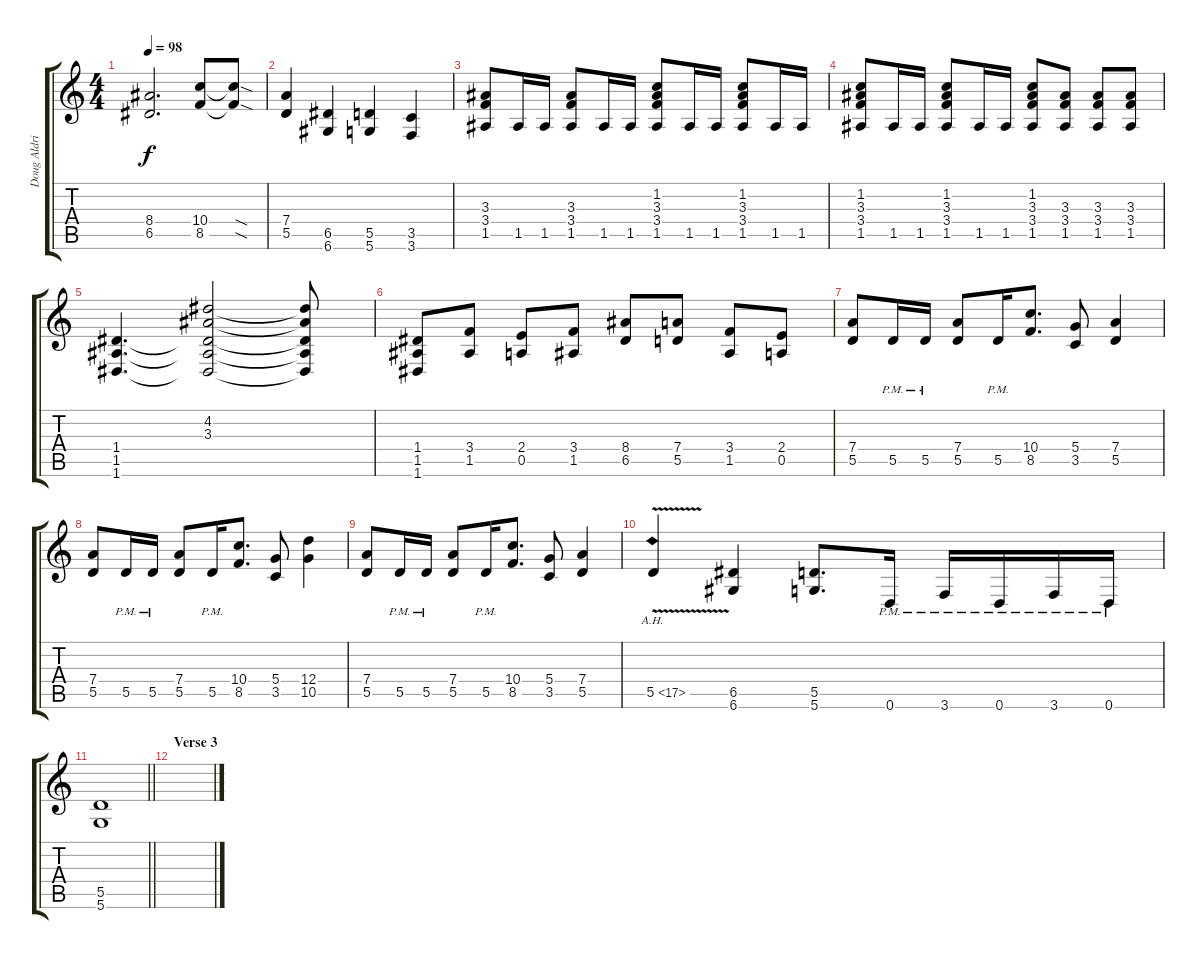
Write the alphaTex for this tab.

\track ("Doug Aldrich Rythym" "Doug Aldri") {instrument distortionguitar}
\staff {score tabs}
\tuning (E4 B3 G3 D3 A2 D2) {hide}
\ts (4 4)
\tempo 98
\clef g2
\ks c
(8.4 6.5).2{d dy f} (10.4 8.5).8 (10.4{sod t} 8.5{sod t}).8 |
(7.4 5.5).4 (6.5 6.6).4 (5.5 5.6).4 (3.5 3.6).4 |
(3.3 3.4 1.5).8 1.5.16 1.5.16 (3.3 3.4 1.5).8 1.5.16 1.5.16 (1.2 3.3 3.4 1.5).8 1.5.16 1.5.16 (1.2 3.3 3.4 1.5).8 1.5.16 1.5.16 |
(1.2 3.3 3.4 1.5).8 1.5.16 1.5.16 (1.2 3.3 3.4 1.5).8 1.5.16 1.5.16 (1.2 3.3 3.4 1.5).8 (3.3 3.4 1.5).8 (3.3 3.4 1.5).8 (3.3 3.4 1.5).8 |
(1.4 1.5 1.6).4{d} (4.2 3.3 1.4{t} 1.5{t} 1.6{t}).2 (4.2{t} 3.3{t} 1.4{t} 1.5{t} 1.6{t}).8 |
(1.4 1.5 1.6).8 (3.4 1.5).8 (2.4 0.5).8 (3.4 1.5).8 (8.4 6.5).8 (7.4 5.5).8 (3.4 1.5).8 (2.4 0.5).8 |
(7.4 5.5).8 5.5{pm}.16 5.5{pm}.16 (7.4 5.5).8 5.5{pm}.16 (10.4 8.5).8{d} (5.4 3.5).8 (7.4 5.5).4 |
(7.4 5.5).8 5.5{pm}.16 5.5{pm}.16 (7.4 5.5).8 5.5{pm}.16 (10.4 8.5).8{d} (5.4 3.5).8 (12.4 10.5).4 |
(7.4 5.5).8 5.5{pm}.16 5.5{pm}.16 (7.4 5.5).8 5.5{pm}.16 (10.4 8.5).8{d} (5.4 3.5).8 (7.4 5.5).4 |
5.5{ah 12 v}.4 (6.5 6.6).4 (5.5 5.6).8{d} 0.6{pm}.16 3.6{pm}.16 0.6{pm}.16 3.6{pm}.16 0.6{pm}.16 |
\barLineRight lightlight
(5.5 5.6).1 |
\section ("" "Verse 3")
